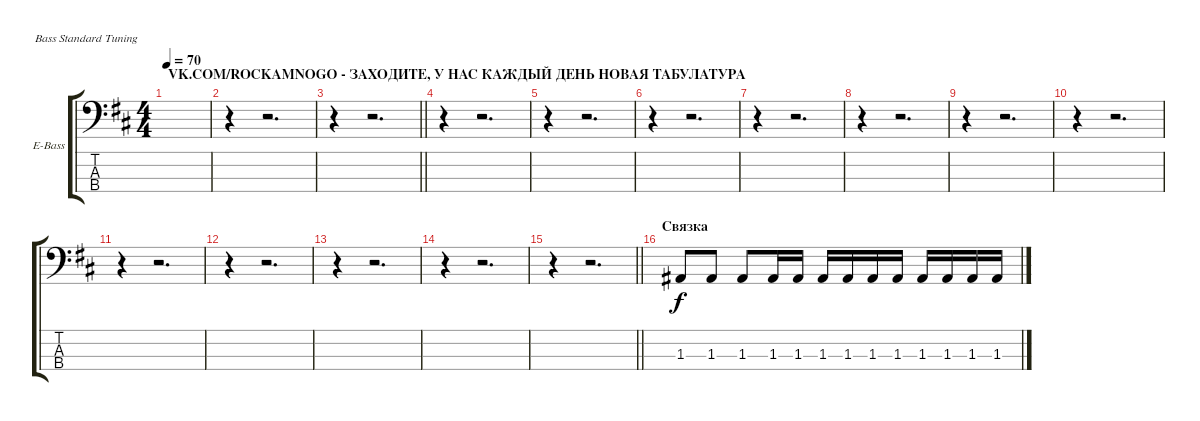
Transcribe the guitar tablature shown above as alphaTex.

\bracketExtendMode groupsimilarinstruments
\firstSystemTrackNameOrientation horizontal
\otherSystemsTrackNameOrientation horizontal
\track ("Алексей Харьков" "E-Bass") {instrument electricbassfinger}
\staff {score tabs}
\tuning (G2 D2 A1 E1)
\ts (4 4)
\section ("" "VK.COM/ROCKAMNOGO - ЗАХОДИТЕ, У НАС КАЖДЫЙ ДЕНЬ НОВАЯ ТАБУЛАТУРА")
\tempo 70
\clef f4
\scale
0.525292
\ks bminor
|
\beaming (8 2 2 2 2)
\scale
0.237354 r.4 r.2{d} |
\scale
0.237354
\barLineRight lightlight
r.4 r.2{d} |
\scale
0.333333 r.4 r.2{d} |
\scale
0.333333 r.4 r.2{d} |
\scale
0.333333 r.4 r.2{d} |
\scale
0.333333 r.4 r.2{d} |
\scale
0.333333 r.4 r.2{d} |
\scale
0.333333 r.4 r.2{d} |
\scale
0.333333 r.4 r.2{d} |
\scale
0.333333 r.4 r.2{d} |
\scale
0.333333 r.4 r.2{d} |
\scale
0.333333 r.4 r.2{d} |
\scale
0.333333 r.4 r.2{d} |
\scale
0.333333
\barLineRight lightlight
r.4 r.2{d} |
\section ("" "Связка")
\scale
0.333333 1.3.8 1.3.8 1.3.8 1.3.16 1.3.16 1.3.16 1.3.16 1.3.16 1.3.16 1.3.16 1.3.16 1.3.16 1.3.16
